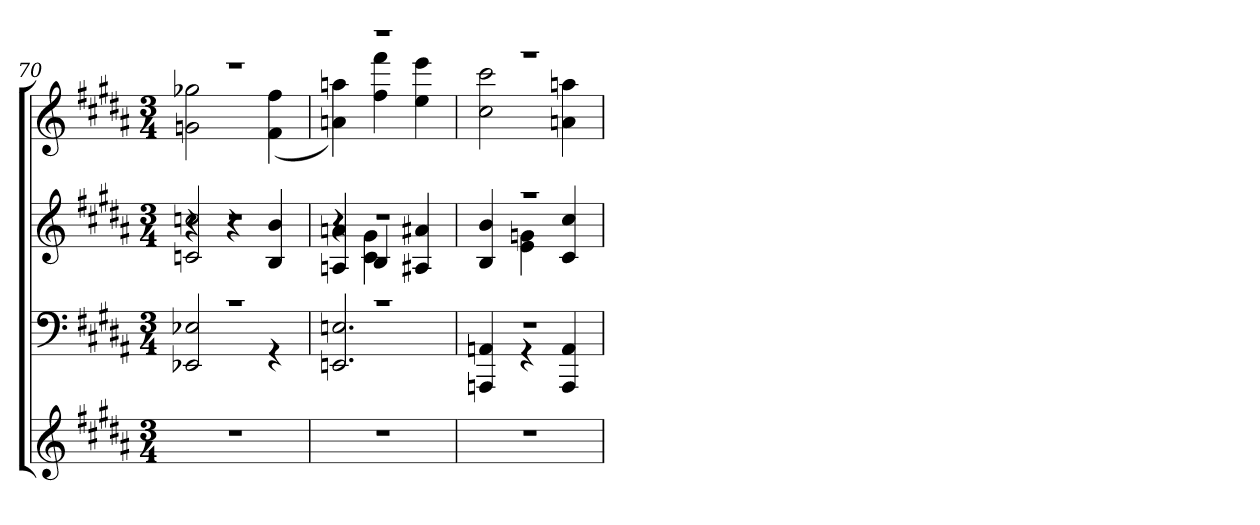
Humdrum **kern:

**kern	**kern	**kern	**kern
*part3	*part2	*part2	*part1
*staff4	*staff3	*staff2	*staff1
*clefG2	*clefF4	*clefG2	*clefG2
*k[f#c#g#d#a#]	*k[f#c#g#d#a#]	*k[f#c#g#d#a#]	*k[f#c#g#d#a#]
*M3/4	*M3/4	*M3/4	*M3/4
=70	=70	=70	=70
*	*^	*^	*^
*	*	*	*	*^	*	*
2.r	2.r	2EE-X/ 2E-X/	2.r	2cn/ 2ccn/	4r	2.r	2gn\ 2gg-X\
.	.	.	.	.	4r	.	.
.	.	4r	.	4ryy	4B/ 4b/	.	(>4f#\ 4ff#\
=71	=71	=71	=71	=71	=71	=71	=71
2.r	2.r	2.EEn/ 2.En/	2.r	4r	4An/ 4an/	2.r	4an\ 4aan\)
.	.	.	.	4B/	4c#\ 4g#\	.	4ff#\ 4fff#\
.	.	.	.	4ryy	4A#X/ 4a#X/	.	4ee\ 4eee\
*	*	*	*	*v	*v	*	*
=72	=72	=72	=72	=72	=72	=72
2.r	2.r	4AAAn/ 4AAn/	2.r	4B/ 4b/	2.r	2cc#\< 2ccc#\<
.	.	4r	.	4e\ 4gn\	.	.
.	.	4AAA/ 4AA/	.	4c#/ 4cc#/	.	4an\ 4aan\
*	*v	*v	*	*	*v	*v
*	*	*v	*v	*
=	=	=	=
*-	*-	*-	*-
